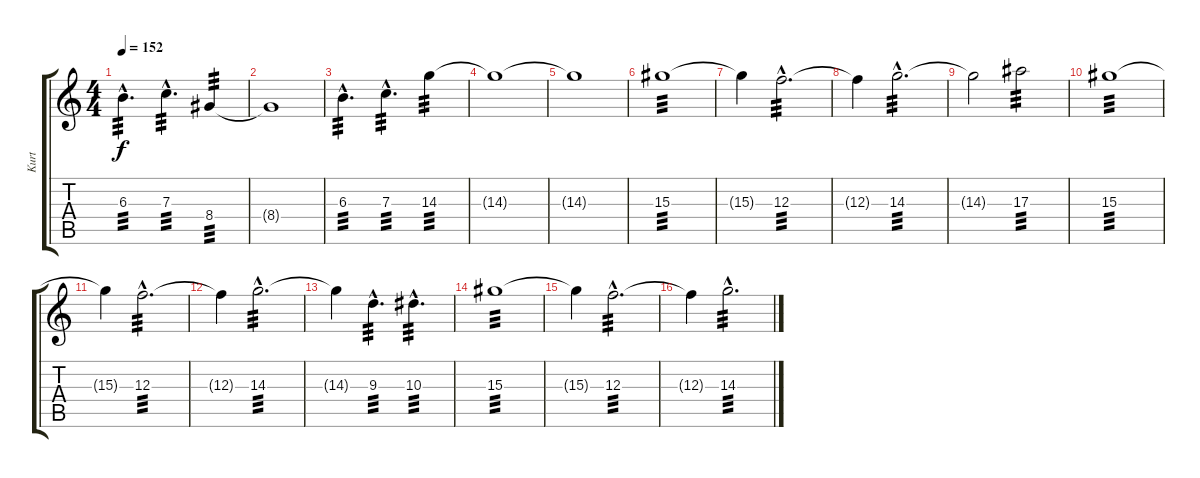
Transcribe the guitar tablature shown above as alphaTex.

\track ("Kurt " "Kurt ") {instrument electricguitarjazz}
\staff {score tabs}
\tuning (D4 A3 F3 C3 G2 C2) {hide}
\ts (4 4)
\tempo 152
\clef g2
\ks c
6.3{hac}.4{d tp 3 dy f} 7.3{hac}.4{d tp 3} 8.4.4{tp 3} |
8.4{t}.1 |
6.3{hac}.4{d tp 3} 7.3{hac}.4{d tp 3} 14.3.4{tp 3} |
14.3{t}.1 |
14.3{t}.1 |
15.3.1{tp 3} |
15.3{t}.4 12.3{hac}.2{d tp 3} |
12.3{t}.4 14.3{hac}.2{d tp 3} |
14.3{t}.2 17.3.2{tp 3} |
15.3.1{tp 3} |
15.3{t}.4 12.3{hac}.2{d tp 3} |
12.3{t}.4 14.3{hac}.2{d tp 3} |
14.3{t}.4 9.3{hac}.4{d tp 3} 10.3{hac}.4{d tp 3} |
15.3.1{tp 3} |
15.3{t}.4 12.3{hac}.2{d tp 3} |
12.3{t}.4 14.3{hac}.2{d tp 3}
